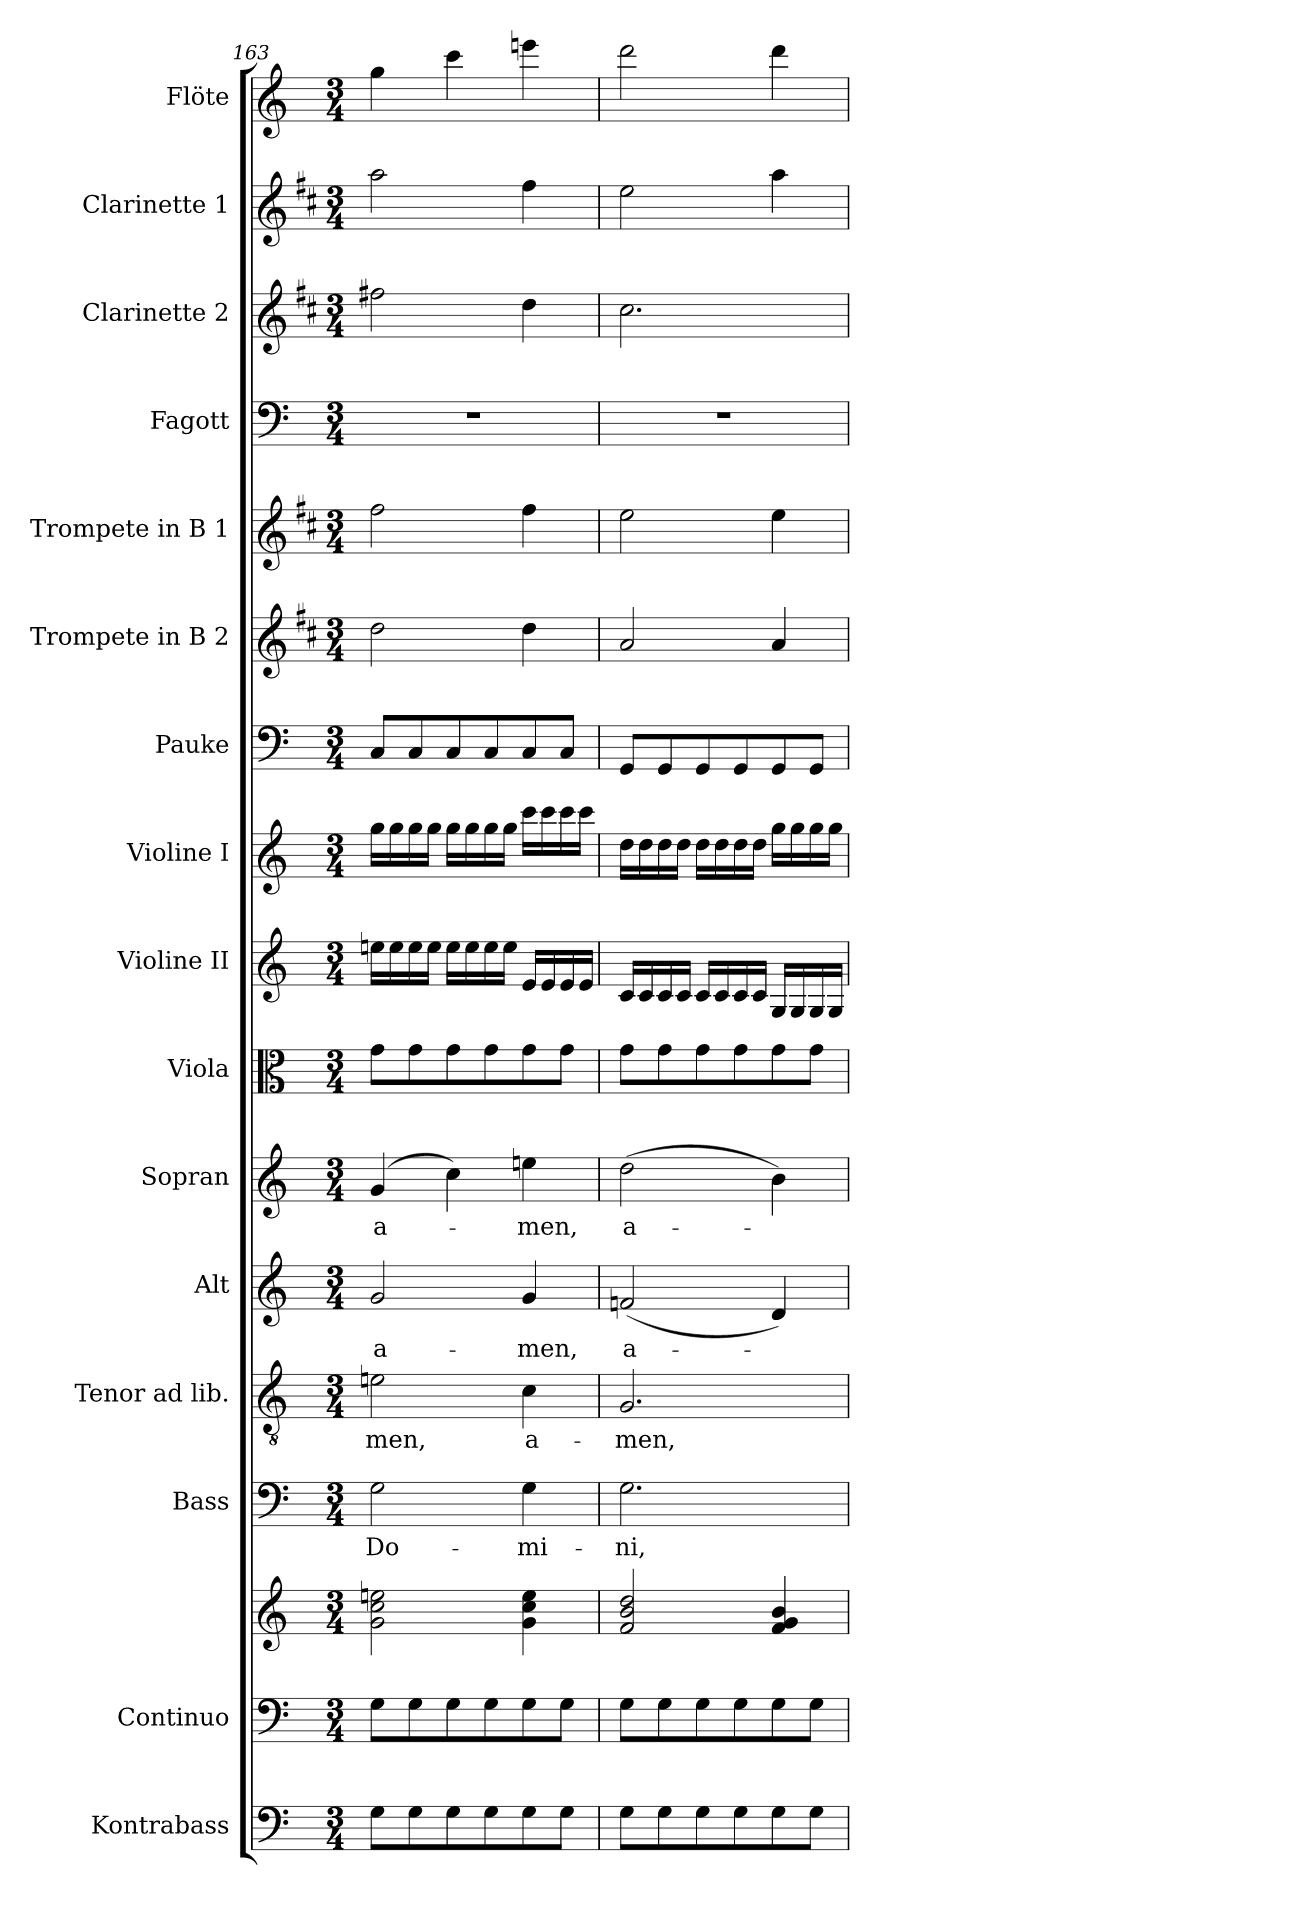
**kern	**kern	**kern	**kern	**text	**kern	**text	**kern	**text	**kern	**text	**kern	**kern	**kern	**kern	**kern	**kern	**kern	**kern	**kern	**kern
*part16	*part15	*part15	*part14	*part14	*part13	*part13	*part12	*part12	*part11	*part11	*part10	*part9	*part8	*part7	*part6	*part5	*part4	*part3	*part2	*part1
*staff17	*staff16	*staff15	*staff14	*staff14	*staff13	*staff13	*staff12	*staff12	*staff11	*staff11	*staff10	*staff9	*staff8	*staff7	*staff6	*staff5	*staff4	*staff3	*staff2	*staff1
*I"Kontrabass	*I"Continuo	*	*I"Bass	*	*I"Tenor ad lib.	*	*I"Alt	*	*I"Sopran	*	*I"Viola	*I"Violine II	*I"Violine I	*I"Pauke	*I"Trompete in B 2	*I"Trompete in B 1	*I"Fagott	*I"Clarinette 2	*I"Clarinette 1	*I"Flöte
*I'Kb.	*I'cont.	*	*I'B	*	*I'T	*	*I'A	*	*I'S	*	*I'Vla.	*I'Vl. II	*I'Vl. I	*I'Pk.	*	*	*I'Fg.	*I'Cl. 2	*I'Cl. 1	*I'Fl.
*clefF4	*clefF4	*clefG2	*clefF4	*	*clefGv2	*	*clefG2	*	*clefG2	*	*clefC3	*clefG2	*clefG2	*clefF4	*clefG2	*clefG2	*clefF4	*clefG2	*clefG2	*clefG2
*ITrd7c12	*	*	*	*	*	*	*	*	*	*	*	*	*	*	*ITrd1c2	*ITrd1c2	*	*ITrd1c2	*ITrd1c2	*
*k[]	*k[]	*k[]	*k[]	*	*k[]	*	*k[]	*	*k[]	*	*k[]	*k[]	*k[]	*k[]	*k[]	*k[]	*k[]	*k[]	*k[]	*k[]
*C:	*C:	*C:	*C:	*	*C:	*	*C:	*	*C:	*	*C:	*C:	*C:	*C:	*C:	*C:	*C:	*C:	*C:	*C:
*M3/4	*M3/4	*M3/4	*M3/4	*	*M3/4	*	*M3/4	*	*M3/4	*	*M3/4	*M3/4	*M3/4	*M3/4	*M3/4	*M3/4	*M3/4	*M3/4	*M3/4	*M3/4
=163	=163	=163	=163	=163	=163	=163	=163	=163	=163	=163	=163	=163	=163	=163	=163	=163	=163	=163	=163	=163
!	!	!	!	!LO:LY:b	!	!LO:LY:b	!	!LO:LY:b	!	!LO:LY:b	!	!	!	!	!	!	!	!	!	!
8GG\L	8G\L	2g\ 2cc\ 2een\	2G\	Do-	2en\	-men,	2g/	a-	(4g/	a-	8g\L	16een\LL	16gg\LL	8C/L	2cc\	2ee\	2.r	2een\	2gg\	4gg\
.	.	.	.	.	.	.	.	.	.	.	.	16ee\	16gg\	.	.	.	.	.	.	.
8GG\	8G\	.	.	.	.	.	.	.	.	.	8g\	16ee\	16gg\	8C/	.	.	.	.	.	.
.	.	.	.	.	.	.	.	.	.	.	.	16ee\JJ	16gg\JJ	.	.	.	.	.	.	.
8GG\	8G\	.	.	.	.	.	.	.	4cc\)	.	8g\	16ee\LL	16gg\LL	8C/	.	.	.	.	.	4ccc\
.	.	.	.	.	.	.	.	.	.	.	.	16ee\	16gg\	.	.	.	.	.	.	.
8GG\	8G\	.	.	.	.	.	.	.	.	.	8g\	16ee\	16gg\	8C/	.	.	.	.	.	.
.	.	.	.	.	.	.	.	.	.	.	.	16ee\JJ	16gg\JJ	.	.	.	.	.	.	.
!	!	!	!	!LO:LY:b	!	!LO:LY:b	!	!LO:LY:b	!	!LO:LY:b	!	!	!	!	!	!	!	!	!	!
8GG\	8G\	4g\ 4cc\ 4ee\	4G\	-mi-	4c\	a-	4g/	-men,	4een\	-men,	8g\	16e/LL	16ccc\LL	8C/	4cc\	4ee\	.	4cc\	4ee\	4eeen\
.	.	.	.	.	.	.	.	.	.	.	.	16e/	16ccc\	.	.	.	.	.	.	.
8GG\J	8G\J	.	.	.	.	.	.	.	.	.	8g\J	16e/	16ccc\	8C/J	.	.	.	.	.	.
.	.	.	.	.	.	.	.	.	.	.	.	16e/JJ	16ccc\JJ	.	.	.	.	.	.	.
!!LO:PB:g=z
=164	=164	=164	=164	=164	=164	=164	=164	=164	=164	=164	=164	=164	=164	=164	=164	=164	=164	=164	=164	=164
!	!	!	!	!LO:LY:b	!	!LO:LY:b	!	!LO:LY:b	!	!LO:LY:b	!	!	!	!	!	!	!	!	!	!
8GG\L	8G\L	2f/ 2b/ 2dd/	2.G\	-ni,	2.G/	-men,	(<2fn/	a-	(>2dd\	a-	8g\L	16c/LL	16dd\LL	8GG/L	2g/	2dd\	2.r	2.b\	2dd\	2ddd\
.	.	.	.	.	.	.	.	.	.	.	.	16c/	16dd\	.	.	.	.	.	.	.
8GG\	8G\	.	.	.	.	.	.	.	.	.	8g\	16c/	16dd\	8GG/	.	.	.	.	.	.
.	.	.	.	.	.	.	.	.	.	.	.	16c/JJ	16dd\JJ	.	.	.	.	.	.	.
8GG\	8G\	.	.	.	.	.	.	.	.	.	8g\	16c/LL	16dd\LL	8GG/	.	.	.	.	.	.
.	.	.	.	.	.	.	.	.	.	.	.	16c/	16dd\	.	.	.	.	.	.	.
8GG\	8G\	.	.	.	.	.	.	.	.	.	8g\	16c/	16dd\	8GG/	.	.	.	.	.	.
.	.	.	.	.	.	.	.	.	.	.	.	16c/JJ	16dd\JJ	.	.	.	.	.	.	.
8GG\	8G\	4f/ 4g/ 4b/	.	.	.	.	4d/)	.	4b\)	.	8g\	16G/LL	16gg\LL	8GG/	4g/	4dd\	.	.	4gg\	4ddd\
.	.	.	.	.	.	.	.	.	.	.	.	16G/	16gg\	.	.	.	.	.	.	.
8GG\J	8G\J	.	.	.	.	.	.	.	.	.	8g\J	16G/	16gg\	8GG/J	.	.	.	.	.	.
.	.	.	.	.	.	.	.	.	.	.	.	16G/JJ	16gg\JJ	.	.	.	.	.	.	.
=	=	=	=	=	=	=	=	=	=	=	=	=	=	=	=	=	=	=	=	=
*-	*-	*-	*-	*-	*-	*-	*-	*-	*-	*-	*-	*-	*-	*-	*-	*-	*-	*-	*-	*-
